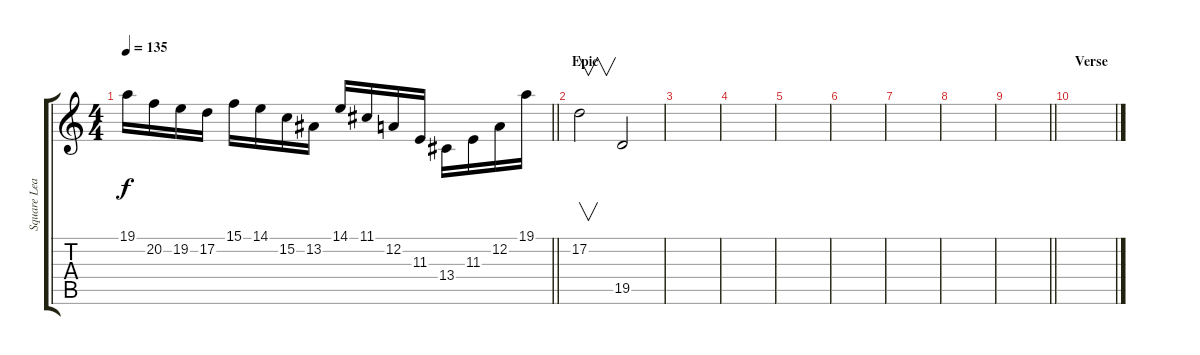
\track ("Square Lead" "Square Lea") {instrument lead2sawtooth}
\staff {score tabs}
\tuning (D4 A3 F3 C3 G2 C2) {hide}
\ts (4 4)
\tempo 135
\clef g2
\barLineRight lightlight
\ks aminor
19.1.16{dy f} 20.2.16 19.2.16 17.2.16 15.1.16 14.1.16 15.2.16 13.2.16 14.1.16 11.1.16 12.2.16 11.3.16 13.4.16 11.3.16 12.2.16 19.1.16 |
\section ("" "Epic")
17.2.2{v} 19.5.2 |
|
|
|
|
|
|
\barLineRight lightlight
|
\section ("" "Verse")
